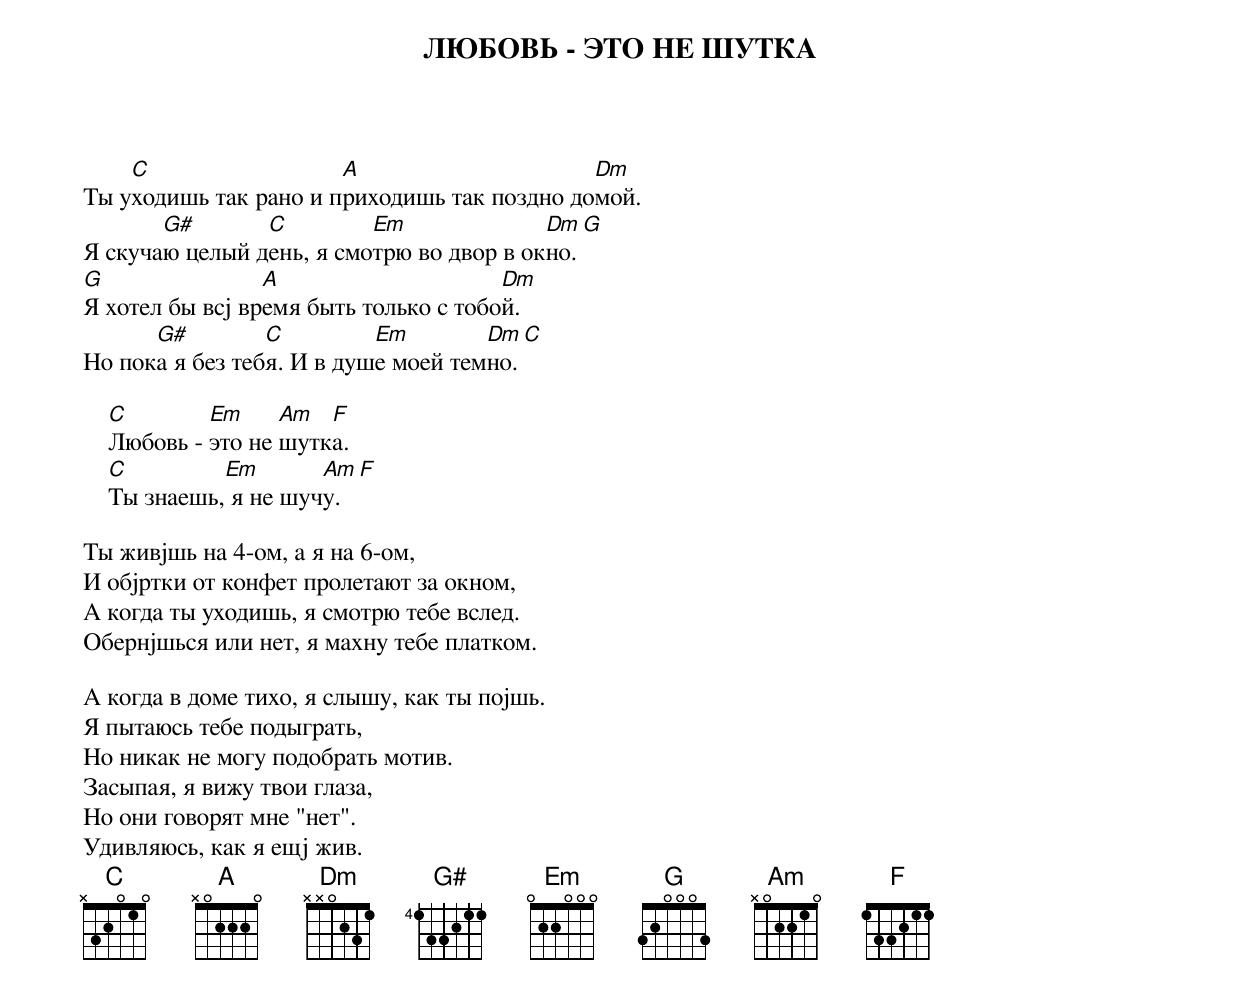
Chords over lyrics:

     ЛЮБОВЬ - ЭТО НЕ ШУТКА

    C                  A                     Dm
Ты уходишь так рано и приходишь так поздно домой.
       G#       C         Em              Dm G
Я скучаю целый день, я смотрю во двор в окно.
G                A                     Dm
Я хотел бы всј время быть только с тобой.
      G#         C         Em        Dm C
Но пока я без тебя. И в душе моей темно.

    C        Em     Am  F
    Любовь - это не шутка.
    C         Em       Am F
    Ты знаешь, я не шучу.

Ты живјшь на 4-ом, а я на 6-ом,
И објртки от конфет пролетают за окном,
А когда ты уходишь, я смотрю тебе вслед.
Обернјшься или нет, я махну тебе платком.

А когда в доме тихо, я слышу, как ты појшь.
Я пытаюсь тебе подыграть,
Но никак не могу подобрать мотив.
Засыпая, я вижу твои глаза,
Но они говорят мне "нет".
Удивляюсь, как я ещј жив.
